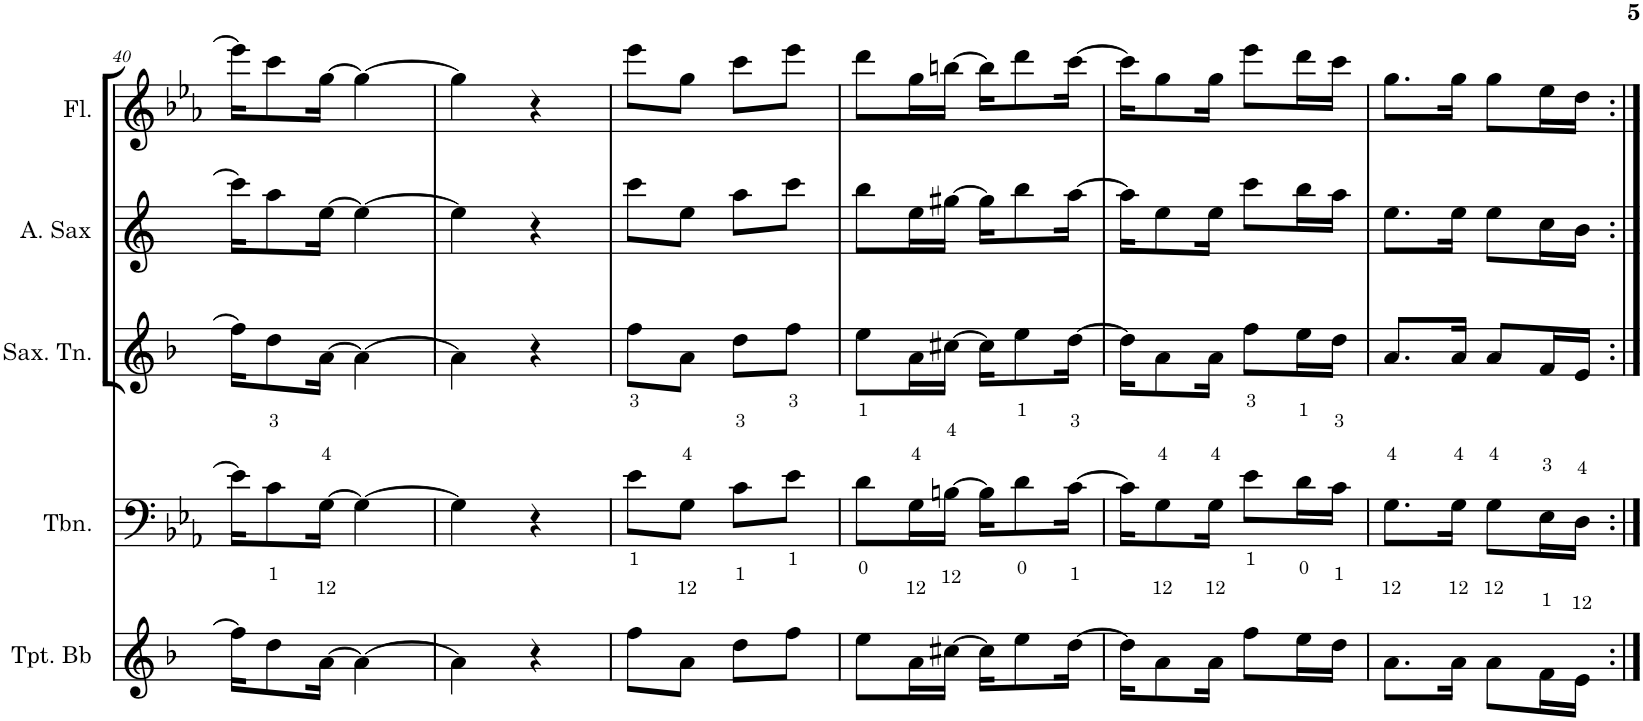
**kern	**kern	**kern	**kern	**kern
*part5	*part4	*part3	*part2	*part1
*staff5	*staff4	*staff3	*staff2	*staff1
*I"Trompete Bb	*I"Trombone	*I"Saxofone Tenor	*I"Saxofone Alto	*I"Flauta Transversal
*I'Tpt. Bb	*I'Tbn.	*I'Sax. Tn.	*	*I'Fl.
!!LO:PB:g=z
*clefG2	*clefF4	*clefG2	*clefG2	*clefG2
*Trd1c2	*	*Trd8c14	*Trd5c9	*
*k[b-]	*k[b-e-a-]	*k[b-]	*k[]	*k[b-e-a-]
*M2/4	*M2/4	*M2/4	*M2/4	*M2/4
=40	=40	=40	=40	=40
16ff\KL]	16e-\KL]	16ff\KL]	16ccc\KL]	16eee-\KL]
8dd\	8c\	8dd\	8aa\	8ccc\
[16a\Jk	[16G\Jk	[16a\Jk	[16ee\Jk	[16gg\Jk
4a\_	4G\_	4a\_	4ee\_	4gg\_
=41	=41	=41	=41	=41
4a\]	4G\]	4a\]	4ee\]	4gg\]
4r	4r	4r	4r	4r
=42	=42	=42	=42	=42
8ff\L	8e-\L	8ff\L	8ccc\L	8eee-\L
8a\J	8G\J	8a\J	8ee\J	8gg\J
8dd\L	8c\L	8dd\L	8aa\L	8ccc\L
8ff\J	8e-\J	8ff\J	8ccc\J	8eee-\J
=43	=43	=43	=43	=43
8ee\L	8d\L	8ee\L	8bb\L	8ddd\L
16a\L	16G\L	16a\L	16ee\L	16gg\L
[16cc#X\JJ	[16Bn\JJ	[16cc#X\JJ	[16gg#X\JJ	[16bbn\JJ
16cc#\KL]	16B\KL]	16cc#\KL]	16gg#\KL]	16bb\KL]
8ee\	8d\	8ee\	8bb\	8ddd\
[16dd\Jk	[16c\Jk	[16dd\Jk	[16aa\Jk	[16ccc\Jk
=44	=44	=44	=44	=44
16dd\KL]	16c\KL]	16dd\KL]	16aa\KL]	16ccc\KL]
8a\	8G\	8a\	8ee\	8gg\
16a\Jk	16G\Jk	16a\Jk	16ee\Jk	16gg\Jk
8ff\L	8e-\L	8ff\L	8ccc\L	8eee-\L
16ee\L	16d\L	16ee\L	16bb\L	16ddd\L
16dd\JJ	16c\JJ	16dd\JJ	16aa\JJ	16ccc\JJ
=45	=45	=45	=45	=45
8.a\L	8.G\L	8.a/L	8.ee\L	8.gg\L
16a\Jk	16G\Jk	16a/Jk	16ee\Jk	16gg\Jk
8a\L	8G\L	8a/L	8ee\L	8gg\L
16f\L	16E-\L	16f/L	16cc\L	16ee-\L
16e\JJ	16D\JJ	16e/JJ	16b\JJ	16dd\JJ
=:|!	=:|!	=:|!	=:|!	=:|!
*-	*-	*-	*-	*-
